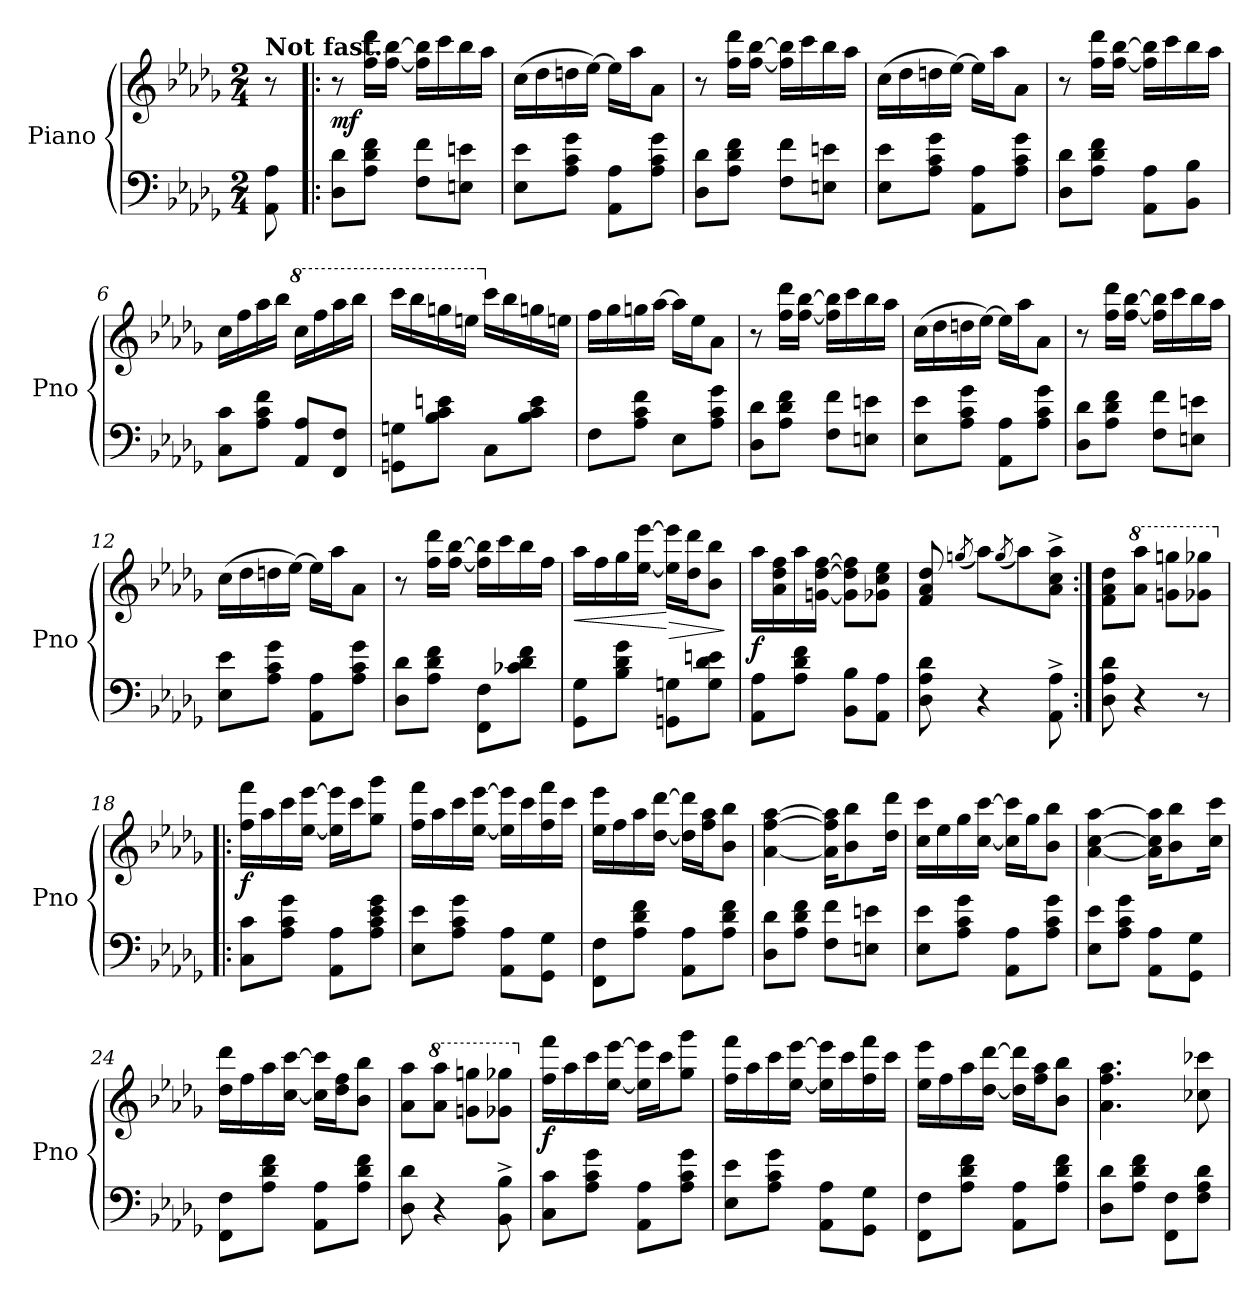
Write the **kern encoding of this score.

**kern	**kern	**dynam
*part1	*part1	*part1
*staff2	*staff1	*staff1/2
*I"Piano	*	*
*I'Pno	*	*
*clefF4	*clefG2	*
*k[b-e-a-d-g-]	*k[b-e-a-d-g-]	*
*M2/4	*M2/4	*
*MM105	*MM105	*
=	=	=
!	!LO:TX:a:B:t=Not fast.	!
8AA-\ 8A-\	8r	.
=1!|:	=1!|:	=1!|:
!	!	!LO:DY:b
8D-\ 8d-\L	8r	mf
8A-\ 8d-\ 8f\J	16ff\ 16ddd-\LL	.
.	[16ff\ [16bb-\JJ	.
8F\ 8f\L	16ff\] 16bb-\]LL	.
.	16ccc\	.
8En\ 8en\J	16bb-\	.
.	16aa-\JJ	.
=2	=2	=2
8E-\ 8e-\L	(>16cc\LL	.
.	16dd-\	.
8A-\ 8c\ 8g-\J	16ddn\	.
.	[16ee-\JJ)	.
8AA-\ 8A-\L	16ee-\LL]	.
.	16aa-\J	.
8A-\ 8c\ 8g-\J	8a-\J	.
=3	=3	=3
8D-\ 8d-\L	8r	.
8A-\ 8d-\ 8f\J	16ff\ 16ddd-\LL	.
.	[16ff\ [16bb-\JJ	.
8F\ 8f\L	16ff\] 16bb-\]LL	.
.	16ccc\	.
8En\ 8en\J	16bb-\	.
.	16aa-\JJ	.
=4	=4	=4
8E-\ 8e-\L	(>16cc\LL	.
.	16dd-\	.
8A-\ 8c\ 8g-\J	16ddn\	.
.	[16ee-\JJ)	.
8AA-\ 8A-\L	16ee-\LL]	.
.	16aa-\J	.
8A-\ 8c\ 8g-\J	8a-\J	.
!!LO:LB:g=z
=5	=5	=5
8D-\ 8d-\L	8r	.
8A-\ 8d-\ 8f\J	16ff\ 16ddd-\LL	.
.	[16ff\ [16bb-\JJ	.
8AA-\ 8A-\L	16ff\] 16bb-\]LL	.
.	16ccc\	.
8BB-\ 8B-\J	16bb-\	.
.	16aa-\JJ	.
=6	=6	=6
8C\ 8c\L	16cc\LL	.
.	16ff\	.
8A-\ 8c\ 8f\J	16aa-\	.
.	16bb-\JJ	.
*	*8va	*
8AA-/ 8A-/L	16ccc\LL	.
.	16fff\	.
8FF/ 8F/J	16aaa-\	.
.	16bbb-\JJ	.
=7	=7	=7
8GGn\ 8Gn\L	16cccc\LL	.
.	16bbb-\	.
8B-\ 8c\ 8en\J	16gggn\	.
.	16eeen\JJ	.
*	*X8va	*
8C\L	16ccc\LL	.
.	16bb-\	.
8B-\ 8c\ 8e\J	16ggn\	.
.	16een\JJ	.
=8	=8	=8
8F\L	16ff\LL	.
.	16gg-\	.
8A-\ 8c\ 8f\J	16ggn\	.
.	[16aa-\JJ	.
8E-\L	16aa-\LL]	.
.	16ee-\J	.
8A-\ 8c\ 8g-\J	8a-\J	.
!!LO:LB:g=z
=9	=9	=9
8D-\ 8d-\L	8r	.
8A-\ 8d-\ 8f\J	16ff\ 16ddd-\LL	.
.	[16ff\ [16bb-\JJ	.
8F\ 8f\L	16ff\] 16bb-\]LL	.
.	16ccc\	.
8En\ 8en\J	16bb-\	.
.	16aa-\JJ	.
=10	=10	=10
8E-\ 8e-\L	(>16cc\LL	.
.	16dd-\	.
8A-\ 8c\ 8g-\J	16ddn\	.
.	[16ee-\JJ)	.
8AA-\ 8A-\L	16ee-\LL]	.
.	16aa-\J	.
8A-\ 8c\ 8g-\J	8a-\J	.
=11	=11	=11
8D-\ 8d-\L	8r	.
8A-\ 8d-\ 8f\J	16ff\ 16ddd-\LL	.
.	[16ff\ [16bb-\JJ	.
8F\ 8f\L	16ff\] 16bb-\]LL	.
.	16ccc\	.
8En\ 8en\J	16bb-\	.
.	16aa-\JJ	.
=12	=12	=12
8E-\ 8e-\L	(>16cc\LL	.
.	16dd-\	.
8A-\ 8c\ 8g-\J	16ddn\	.
.	[16ee-\JJ)	.
8AA-\ 8A-\L	16ee-\LL]	.
.	16aa-\J	.
8A-\ 8c\ 8g-\J	8a-\J	.
=13	=13	=13
8D-\ 8d-\L	8r	.
8A-\ 8d-\ 8f\J	16ff\ 16ddd-\LL	.
.	[16ff\ [16bb-\JJ	.
8FF\ 8F\L	16ff\] 16bb-\]LL	.
.	16ccc\	.
8c-X\ 8d-\ 8f\J	16bb-\	.
.	16ff\JJ	.
!!LO:LB:g=z
=14	=14	=14
!	!	!LO:HP:b
8GG-\ 8G-\L	16aa-\LL	<
.	16ff\	.
8B-\ 8d-\ 8g-\J	16gg-\	.
.	[16ee-\ [16eee-\JJ	.
!	!	!LO:HP:n=1:b
8GGn\ 8Gn\L	16ee-\] 16eee-\]LL	[ >
.	16dd-\ 16ddd-\J	.
8G\ 8d-\ 8en\J	8b-\ 8bb-\J	.
.	.	]
=15	=15	=15
!	!	!LO:DY:b
8AA-\ 8A-\L	16aa-\LL	f
.	16a-\ 16dd-\ 16ff\	.
8A-\ 8d-\ 8f\J	16aa-\	.
.	[16gn\ [16dd-\ [16ff\JJ	.
8BB-\ 8B-\L	8g\] 8dd-\] 8ff\]L	.
8AA-\ 8A-\J	8g-X\ 8cc\ 8ee-\J	.
=16	=16	=16
8D-\ 8A-\ 8d-\	8f/ 8a-/ 8dd-/	.
.	(<8qggn/	.
4r	8aa-\L)	.
.	(<8qgg/	.
.	8aa-\)	.
8AA-\^ 8A-\^	8a-\^ 8cc\^ 8aa-\^J	.
=17:|!	=17:|!	=17:|!
8D-\ 8A-\ 8d-\	8f\ 8a-\ 8dd-\L	.
*	*8va	*
4r	8aa-\ 8aaa-\J	.
.	8ggn\ 8gggn\L	.
8r	8gg-X\ 8ggg-X\J	.
=18!|:	=18!|:	=18!|:
*	*X8va	*
!	!	!LO:DY:b
8C\ 8c\L	16ff\ 16fff\LL	f
.	16aa-\	.
8A-\ 8c\ 8g-\J	16ccc\	.
.	[16ee-\ [16eee-\JJ	.
8AA-\ 8A-\L	16ee-\] 16eee-\]LL	.
.	16ccc\J	.
8A-\ 8c\ 8e-\ 8g-\J	8gg-\ 8ggg-\J	.
!!LO:LB:g=z
=19	=19	=19
8E-\ 8e-\L	16ff\ 16fff\LL	.
.	16aa-\	.
8A-\ 8c\ 8g-\J	16ccc\	.
.	[16ee-\ [16eee-\JJ	.
8AA-\ 8A-\L	16ee-\] 16eee-\]LL	.
.	16ccc\	.
8GG-\ 8G-\J	16ff\ 16fff\	.
.	16ccc\JJ	.
=20	=20	=20
8FF\ 8F\L	16ee-\ 16eee-\LL	.
.	16ff\	.
8A-\ 8d-\ 8f\J	16aa-\	.
.	[16dd-\ [16ddd-\JJ	.
8AA-\ 8A-\L	16dd-\] 16ddd-\]LL	.
.	16ff\ 16aa-\J	.
8A-\ 8d-\ 8f\J	8b-\ 8bb-\J	.
=21	=21	=21
8D-\ 8d-\L	[4a-\ [4ff\ [4aa-\	.
8A-\ 8d-\ 8f\J	.	.
8F\ 8f\L	16a-\] 16ff\] 16aa-\]KL	.
.	8b-\ 8bb-\	.
8En\ 8en\J	.	.
.	16dd-\ 16ddd-\Jk	.
=22	=22	=22
8E-\ 8e-\L	16cc\ 16ccc\LL	.
.	16ee-\	.
8A-\ 8c\ 8g-\J	16gg-\	.
.	[16cc\ [16ccc\JJ	.
8AA-\ 8A-\L	16cc\] 16ccc\]LL	.
.	16gg-\J	.
8A-\ 8c\ 8g-\J	8b-\ 8bb-\J	.
=23	=23	=23
8E-\ 8e-\L	[4a-\ [4cc\ [4aa-\	.
8A-\ 8c\ 8g-\J	.	.
8AA-\ 8A-\L	16a-\] 16cc\] 16aa-\]KL	.
.	8b-\ 8bb-\	.
8GG-\ 8G-\J	.	.
.	16cc\ 16ccc\Jk	.
!!LO:PB:g=z
=24	=24	=24
8FF\ 8F\L	16dd-\ 16ddd-\LL	.
.	16ff\	.
8A-\ 8d-\ 8f\J	16aa-\	.
.	[16cc\ [16ccc\JJ	.
8AA-\ 8A-\L	16cc\] 16ccc\]LL	.
.	16dd-\ 16ff\J	.
8A-\ 8d-\ 8f\J	8b-\ 8bb-\J	.
=25	=25	=25
8D-\ 8d-\	8a-\ 8aa-\L	.
*	*8va	*
4r	8aa-\ 8aaa-\J	.
.	8ggn\ 8gggn\L	.
8BB-\^ 8B-\^	8gg-X\ 8ggg-X\J	.
=26	=26	=26
*	*X8va	*
!	!	!LO:DY:b
8C\ 8c\L	16ff\ 16fff\LL	f
.	16aa-\	.
8A-\ 8c\ 8g-\J	16ccc\	.
.	[16ee-\ [16eee-\JJ	.
8AA-\ 8A-\L	16ee-\] 16eee-\]LL	.
.	16ccc\J	.
8A-\ 8c\ 8g-\J	8gg-\ 8ggg-\J	.
=27	=27	=27
8E-\ 8e-\L	16ff\ 16fff\LL	.
.	16aa-\	.
8A-\ 8c\ 8g-\J	16ccc\	.
.	[16ee-\ [16eee-\JJ	.
8AA-\ 8A-\L	16ee-\] 16eee-\]LL	.
.	16ccc\	.
8GG-\ 8G-\J	16ff\ 16fff\	.
.	16ccc\JJ	.
=28	=28	=28
8FF\ 8F\L	16ee-\ 16eee-\LL	.
.	16ff\	.
8A-\ 8d-\ 8f\J	16aa-\	.
.	[16dd-\ [16ddd-\JJ	.
8AA-\ 8A-\L	16dd-\] 16ddd-\]LL	.
.	16ff\ 16aa-\J	.
8A-\ 8d-\ 8f\J	8b-\ 8bb-\J	.
!!LO:LB:g=z
=29	=29	=29
8D-\ 8d-\L	4.a-\ 4.ff\ 4.aa-\	.
8A-\ 8d-\ 8f\J	.	.
8FF\ 8F\L	.	.
8F\ 8A-\ 8d-\J	8cc-X\ 8ccc-X\	.
=	=	=
*-	*-	*-
